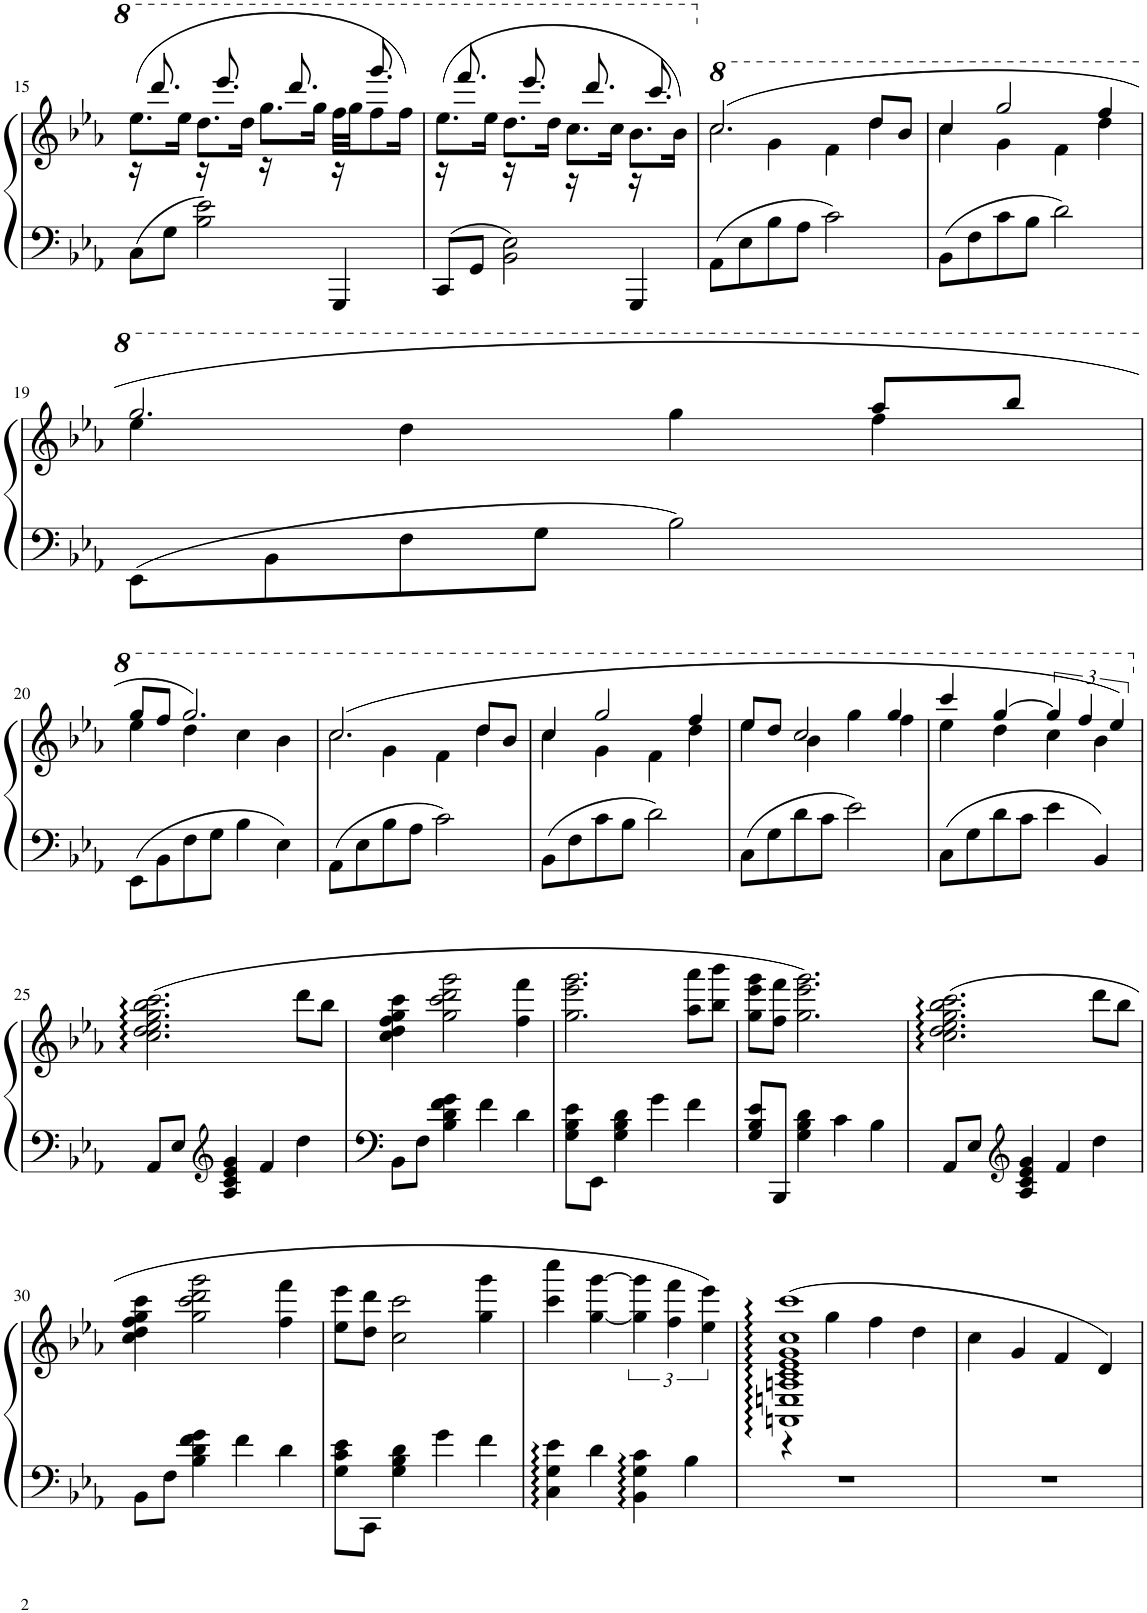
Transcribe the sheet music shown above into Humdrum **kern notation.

**kern	**kern
*part1	*part1
*staff2	*staff1
*I"Piano	*
*I'Pno	*
!!LO:PB:g=z
*clefF4	*clefG2
*k[b-e-a-]	*k[b-e-a-]
*M4/4	*M4/4
*met(c)	*met(c)
=15	=15
*	*^
8C\L	(8.eee-\L	16r
.	.	8.dddd/
8G\J	.	.
.	16eee-\Jk	.
2B-\ 2e-\	8.ddd\L	16r
.	.	8.eeee-/
.	16ddd\Jk	.
.	8.ggg\L	16r
.	.	8.dddd/
.	16ggg\Jk	.
4GGG/	32fff\LLL	16r
.	32ggg\JJ	.
.	8fff\	8.gggg/
.	16fff\Jk)	.
=16	=16	=16
8CC/L	(8.eee-\L	16r
.	.	8.ffff/
8GG/J	.	.
.	16eee-\Jk	.
2BB-\ 2E-\	8.ddd\L	16r
.	.	8.eeee-/
.	16ddd\Jk	.
.	8.ccc\L	16r
.	.	8.dddd/
.	16ccc\Jk	.
4GGG/	8.bb-\L	16r
.	.	8.cccc/
.	16bb-\Jk)	.
=17	=17	=17
*	*8va	*
8AA-\L	(>2.ccc/	4ccc\
8E-\	.	.
8B-\	.	4gg\
8A-\J	.	.
2c\	.	4ff\
.	8ddd/L	4ddd\
.	8bb-/J	.
=18	=18	=18
8BB-\L	4ccc/	4ccc\
8F\	.	.
8c\	2ggg/	4gg\
8B-\J	.	.
2d\	.	4ff\
.	4fff/	4ddd\
!!LO:LB:g=z	!!
=19	=19	=19
8EE-\L	2.ggg/	4eee-\
8BB-\	.	.
8F\	.	4ddd\
8G\J	.	.
2B-\	.	4ggg\
.	8aaa-/L	4fff\
.	8bbb-/J	.
!!LO:LB:g=z	!!
=20	=20	=20
8EE-\L	8ggg/L	4eee-\
8BB-\	8fff/J	.
8F\	2.ggg/)	4ddd\
8G\J	.	.
4B-\	.	4ccc\
4E-\	.	4bb-\
=21	=21	=21
8AA-\L	(>2.ccc/	4ccc\
8E-\	.	.
8B-\	.	4gg\
8A-\J	.	.
2c\	.	4ff\
.	8ddd/L	4ddd\
.	8bb-/J	.
=22	=22	=22
8BB-\L	4ccc/	4ccc\
8F\	.	.
8c\	2ggg/	4gg\
8B-\J	.	.
2d\	.	4ff\
.	4fff/	4ddd\
=23	=23	=23
8C\L	8eee-/L	4eee-\
8G\	8ddd/J	.
8d\	2ccc/	4bb-\
8c\J	.	.
2e-\	.	4ggg\
.	4ggg/	4fff\
=24	=24	=24
8C\L	4cccc/	4eee-\
8G\	.	.
8d\	[4ggg/	4ddd\
8c\J	.	.
4e-\	6ggg/]	4ccc\
.	6fff/	.
4BB-/	.	4bb-\
.	6eee-/)	.
*	*v	*v
!!LO:LB:g=z
=25	=25
*	*X8va
8AA-/L	(>2.cc\:: 2.dd\:: 2.ee-\:: 2.gg\:: 2.bb-\:: 2.ccc\::
8E-/J	.
*clefG2	*
4A-/ 4c/ 4e-/ 4g/	.
4f/	.
4dd\	8ddd\L
.	8bb-\J
=26	=26
8BB-\L	4cc\ 4dd\ 4ff\ 4gg\ 4ccc\
8F\J	.
4B-\ 4d\ 4f\ 4g\	2gg\ 2ccc\ 2ddd\ 2ggg\
4f\	.
4d\	4ff\ 4fff\
=27	=27
8G\ 8B-\ 8e-\L	2.gg\ 2.eee-\ 2.ggg\
8EE-\J	.
4G\ 4B-\ 4d\	.
4g\	.
4f\	8aa-\ 8aaa-\L
.	8bb-\ 8bbb-\J
=28	=28
8G/ 8B-/ 8e-/L	8gg\ 8eee-\ 8ggg\L
8BBB-/J	8ff\ 8fff\J
4G\ 4B-\ 4d\	2.gg\ 2.eee-\ 2.ggg\)
4c\	.
4B-\	.
=29	=29
8AA-/L	(>2.cc\:: 2.dd\:: 2.ee-\:: 2.gg\:: 2.bb-\:: 2.ccc\::
8E-/J	.
*clefG2	*
4A-/ 4c/ 4e-/ 4g/	.
4f/	.
4dd\	8ddd\L
.	8bb-\J
!!LO:LB:g=z
=30	=30
8BB-\L	4cc\ 4dd\ 4ff\ 4gg\ 4ccc\
8F\J	.
4B-\ 4d\ 4f\ 4g\	2gg\ 2ccc\ 2ddd\ 2ggg\
4f\	.
4d\	4ff\ 4fff\
=31	=31
8G\ 8c\ 8e-\L	8ee-\ 8eee-\L
8CC\J	8dd\ 8ddd\J
4G\ 4B-\ 4d\	2cc\ 2ccc\
4g\	.
4f\	4gg\ 4ggg\
=32	=32
4C\:: 4G\:: 4e-\::	4ccc\ 4cccc\
4d\	[4gg\ [4ggg\
4BB-\:: 4G\:: 4c\::	6gg\] 6ggg\]
.	6ff\ 6fff\
4B-\	.
.	6ee-\ 6eee-\)
=33	=33
*	*^
1r	(1AAn:: 1En:: 1An:: 1c:: 1e-:: 1g:: 1cc:: 1ccc::	4r
.	.	4gg\
.	.	4ff\
.	.	4dd\
*	*v	*v
=34	=34
1r	4cc\
.	4g/
.	4f/
.	4d/)
=	=
*-	*-
